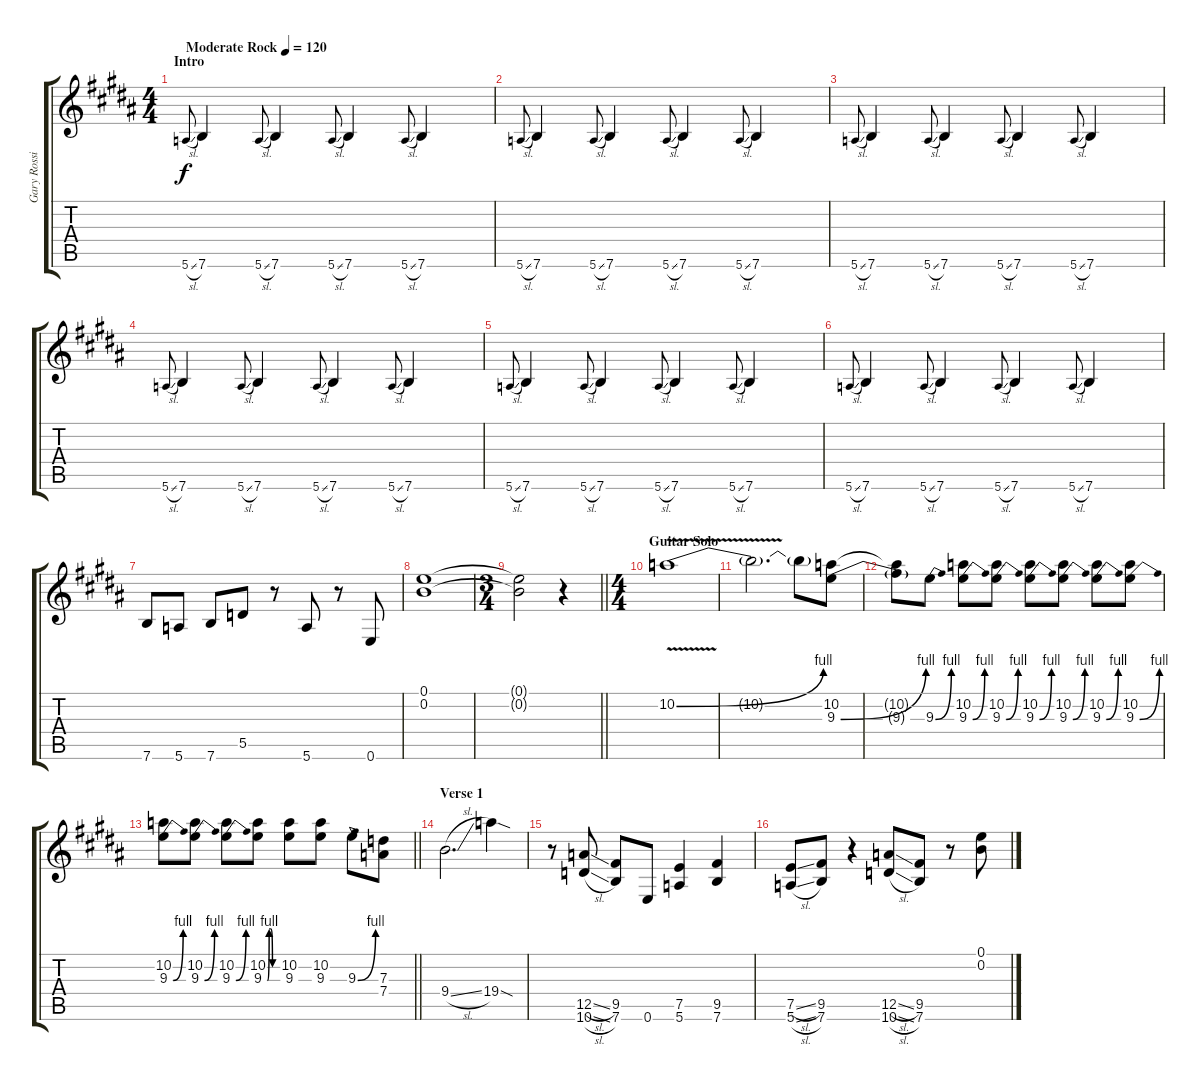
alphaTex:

\track ("Gary Rossington - Lead Guitar" "Gary Rossi") {instrument overdrivenguitar}
\staff {score tabs}
\tuning (E4 B3 G3 D3 A2 E2) {hide}
\ts (4 4)
\section ("" "Intro")
\tempo (120 "Moderate Rock")
\clef g2
\ks b
5.6{sl}.8{gr onbeat dy f instrument overdrivenguitar} 7.6.4{volume 7} 5.6{sl}.8{gr onbeat} 7.6.4 5.6{sl}.8{gr onbeat} 7.6.4 5.6{sl}.8{gr onbeat} 7.6.4 |
5.6{sl}.8{gr onbeat} 7.6.4 5.6{sl}.8{gr onbeat} 7.6.4 5.6{sl}.8{gr onbeat} 7.6.4 5.6{sl}.8{gr onbeat} 7.6.4 |
5.6{sl}.8{gr onbeat} 7.6.4 5.6{sl}.8{gr onbeat} 7.6.4 5.6{sl}.8{gr onbeat} 7.6.4 5.6{sl}.8{gr onbeat} 7.6.4 |
5.6{sl}.8{gr onbeat} 7.6.4 5.6{sl}.8{gr onbeat} 7.6.4 5.6{sl}.8{gr onbeat} 7.6.4 5.6{sl}.8{gr onbeat} 7.6.4 |
5.6{sl}.8{gr onbeat} 7.6.4 5.6{sl}.8{gr onbeat} 7.6.4 5.6{sl}.8{gr onbeat} 7.6.4 5.6{sl}.8{gr onbeat} 7.6.4 |
5.6{sl}.8{gr onbeat} 7.6.4 5.6{sl}.8{gr onbeat} 7.6.4 5.6{sl}.8{gr onbeat} 7.6.4 5.6{sl}.8{gr onbeat} 7.6.4 |
7.6.8 5.6.8 7.6.8 5.5.8 r.8 5.6.8 r.8 0.6.8 |
(0.1 0.2).1 |
\ts (3 4)
\barLineRight lightlight
(0.1{t} 0.2{t}).2 r.4 |
\ts (4 4)
\section ("" "Guitar Solo")
10.2{be (bend 0 0 60 4) v}.1{volume 11} |
10.2{t}.2{d} 10.2{t}.8 (10.2 9.3{be (bend 0 0 60 4)}).8 |
(10.2{t} 9.3{t}).8 9.3{be (bend 0 0 60 4)}.8 (10.2 9.3{be (bend 0 0 60 4)}).8 (10.2 9.3{be (bend 0 0 60 4)}).8 (10.2 9.3{be (bend 0 0 60 4)}).8 (10.2 9.3{be (bend 0 0 60 4)}).8 (10.2 9.3{be (bend 0 0 60 4)}).8 (10.2 9.3{be (bend 0 0 60 4)}).8 |
\barLineRight lightlight
(10.2 9.3{be (bend 0 0 60 4)}).8 (10.2 9.3{be (bend 0 0 60 4)}).8 (10.2 9.3{be (bend 0 0 60 4)}).8 (10.2 9.3{be (custom 0 0 10 4 20 4 30 0 60 0)}).8 (10.2 9.3).8 (10.2 9.3).8 9.3{be (bend 0 0 60 4)}.8 (7.3 7.4).8 |
\section ("" "Verse 1")
9.4{sl}.2{d} 19.4{sod}.4 |
r.8{volume 6} (12.5{sl} 10.6{sl}).8 (9.5 7.6).8 0.6.8 (7.5 5.6).4 (9.5 7.6).4 |
(7.5{sl} 5.6{sl}).8 (9.5 7.6).8 r.4 (12.5{sl} 10.6{sl}).8 (9.5 7.6).8 r.8 (0.1 0.2).8
